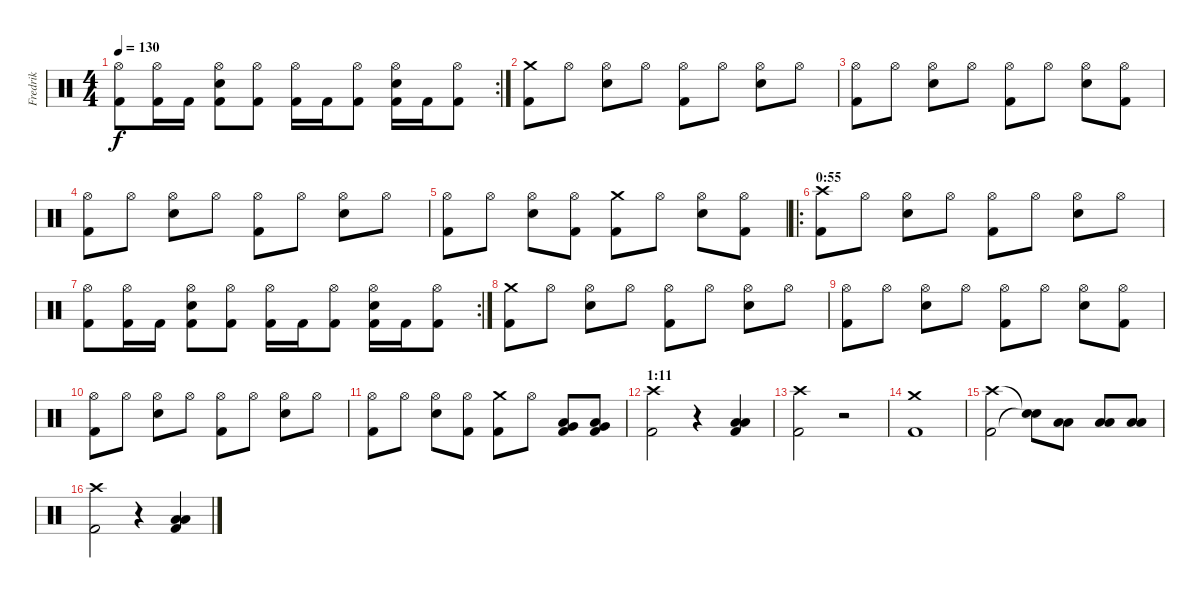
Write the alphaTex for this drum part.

\track ("Fredrik" "Fredrik") {instrument percussion}
\staff {score}
\articulation defaults
\rc 2
\ts (4 4)
\tempo 130
\clef neutral
\ks c
("Hi-Hat (open)" "Kick (hit) 2").8{dy f} ("Hi-Hat (open)" "Kick (hit) 2").16 "Kick (hit) 2".16 ("Hi-Hat (open)" "Snare (hit) 2" "Kick (hit) 2").8 ("Hi-Hat (open)" "Kick (hit) 2").8 ("Hi-Hat (open)" "Kick (hit) 2").16 "Kick (hit) 2".16 ("Hi-Hat (open)" "Kick (hit) 2").8 ("Hi-Hat (open)" "Snare (hit) 2" "Kick (hit) 2").16 "Kick (hit) 2".16 ("Hi-Hat (open)" "Kick (hit) 2").8 |
("Crash medium (hit)" "Kick (hit) 2").8 "Hi-Hat (open)".8 ("Hi-Hat (open)" "Snare (hit) 2").8 "Hi-Hat (open)".8 ("Hi-Hat (open)" "Kick (hit) 2").8 "Hi-Hat (open)".8 ("Hi-Hat (open)" "Snare (hit) 2").8 "Hi-Hat (open)".8 |
("Hi-Hat (open)" "Kick (hit) 2").8 "Hi-Hat (open)".8 ("Hi-Hat (open)" "Snare (hit) 2").8 "Hi-Hat (open)".8 ("Hi-Hat (open)" "Kick (hit) 2").8 "Hi-Hat (open)".8 ("Hi-Hat (open)" "Snare (hit) 2").8 ("Hi-Hat (open)" "Kick (hit) 2").8 |
("Hi-Hat (open)" "Kick (hit) 2").8 "Hi-Hat (open)".8 ("Hi-Hat (open)" "Snare (hit) 2").8 "Hi-Hat (open)".8 ("Hi-Hat (open)" "Kick (hit) 2").8 "Hi-Hat (open)".8 ("Hi-Hat (open)" "Snare (hit) 2").8 "Hi-Hat (open)".8 |
("Hi-Hat (open)" "Kick (hit) 2").8 "Hi-Hat (open)".8 ("Hi-Hat (open)" "Snare (hit) 2").8 ("Hi-Hat (open)" "Kick (hit) 2").8 ("Crash medium (hit)" "Kick (hit) 2").8 "Hi-Hat (open)".8 ("Hi-Hat (open)" "Snare (hit) 2").8 ("Hi-Hat (open)" "Kick (hit) 2").8 |
\ro
\section ("" "0:55")
("Crash high (hit)" "Kick (hit) 2").8 "Hi-Hat (open)".8 ("Hi-Hat (open)" "Snare (hit) 2").8 "Hi-Hat (open)".8 ("Hi-Hat (open)" "Kick (hit) 2").8 "Hi-Hat (open)".8 ("Hi-Hat (open)" "Snare (hit) 2").8 "Hi-Hat (open)".8 |
\rc 2
("Hi-Hat (open)" "Kick (hit) 2").8 ("Hi-Hat (open)" "Kick (hit) 2").16 "Kick (hit) 2".16 ("Hi-Hat (open)" "Snare (hit) 2" "Kick (hit) 2").8 ("Hi-Hat (open)" "Kick (hit) 2").8 ("Hi-Hat (open)" "Kick (hit) 2").16 "Kick (hit) 2".16 ("Hi-Hat (open)" "Kick (hit) 2").8 ("Hi-Hat (open)" "Snare (hit) 2" "Kick (hit) 2").16 "Kick (hit) 2".16 ("Hi-Hat (open)" "Kick (hit) 2").8 |
("Crash medium (hit)" "Kick (hit) 2").8 "Hi-Hat (open)".8 ("Hi-Hat (open)" "Snare (hit) 2").8 "Hi-Hat (open)".8 ("Hi-Hat (open)" "Kick (hit) 2").8 "Hi-Hat (open)".8 ("Hi-Hat (open)" "Snare (hit) 2").8 "Hi-Hat (open)".8 |
("Hi-Hat (open)" "Kick (hit) 2").8 "Hi-Hat (open)".8 ("Hi-Hat (open)" "Snare (hit) 2").8 "Hi-Hat (open)".8 ("Hi-Hat (open)" "Kick (hit) 2").8 "Hi-Hat (open)".8 ("Hi-Hat (open)" "Snare (hit) 2").8 ("Hi-Hat (open)" "Kick (hit) 2").8 |
("Hi-Hat (open)" "Kick (hit) 2").8 "Hi-Hat (open)".8 ("Hi-Hat (open)" "Snare (hit) 2").8 "Hi-Hat (open)".8 ("Hi-Hat (open)" "Kick (hit) 2").8 "Hi-Hat (open)".8 ("Hi-Hat (open)" "Snare (hit) 2").8 "Hi-Hat (open)".8 |
("Hi-Hat (open)" "Kick (hit) 2").8 "Hi-Hat (open)".8 ("Hi-Hat (open)" "Snare (hit) 2").8 ("Hi-Hat (open)" "Kick (hit) 2").8 ("Crash medium (hit)" "Kick (hit) 2").8 "Hi-Hat (open)".8 ("Low Tom (hit)" "Very Low Tom (hit)" "Kick (hit) 2").8 ("Very Low Tom (hit)" "Low Floor Tom (hit)" "Kick (hit) 2").8 |
\section ("" "1:11")
("Crash high (hit)" "Kick (hit) 2").2 r.4 ("Low Floor Tom (hit)" "Low Floor Tom (hit)" "Kick (hit) 2").4 |
("Crash high (hit)" "Kick (hit) 2").2 r.2 |
("Crash medium (hit)" "Kick (hit) 2").1 |
("Crash high (hit)" "Kick (hit) 2").2 ("Snare (hit)"{t} "Snare (hit)"{t}).8 ("Low Tom (hit)" "Low Floor Tom (hit)").8 ("Low Tom (hit)" "Low Floor Tom (hit)").8 ("Low Tom (hit)" "Low Floor Tom (hit)").8 |
("Crash high (hit)" "Kick (hit) 2").2 r.4 ("Low Floor Tom (hit)" "Low Floor Tom (hit)" "Kick (hit) 2").4
